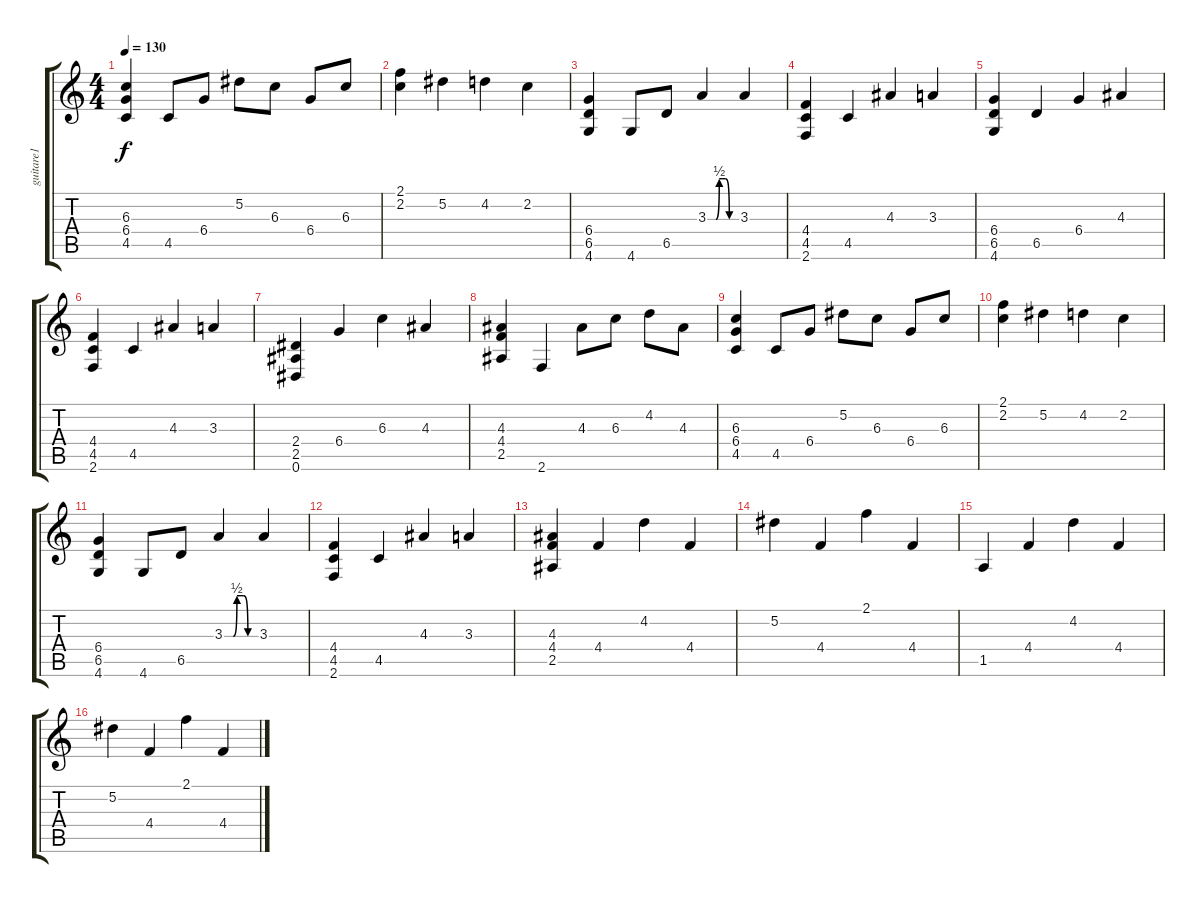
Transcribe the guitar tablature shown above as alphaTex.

\track ("guitare1" "guitare1") {instrument acousticguitarsteel}
\staff {score tabs}
\tuning (Eb4 Bb3 Gb3 Db3 Ab2 Eb2) {hide}
\ts (4 4)
\tempo 130
\clef g2
\ks c
(6.3 6.4 4.5).4{dy f} 4.5.8 6.4.8 5.2.8 6.3.8 6.4.8 6.3.8 |
(2.1 2.2).4 5.2.4 4.2.4 2.2.4 |
(6.4 6.5 4.6).4 4.6.8 6.5.8 3.3{be (custom 0 0 15 0 17 0 24 2 30 2 37 2 45 0 60 0)}.4 3.3.4 |
(4.4 4.5 2.6).4 4.5.4 4.3.4 3.3.4 |
(6.4 6.5 4.6).4 6.5.4 6.4.4 4.3.4 |
(4.4 4.5 2.6).4 4.5.4 4.3.4 3.3.4 |
(2.4 2.5 0.6).4 6.4.4 6.3.4 4.3.4 |
(4.3 4.4 2.5).4 2.6.4 4.3.8 6.3.8 4.2.8 4.3.8 |
(6.3 6.4 4.5).4 4.5.8 6.4.8 5.2.8 6.3.8 6.4.8 6.3.8 |
(2.1 2.2).4 5.2.4 4.2.4 2.2.4 |
(6.4 6.5 4.6).4 4.6.8 6.5.8 3.3{be (custom 0 0 15 0 17 0 24 2 30 2 37 2 45 0 60 0)}.4 3.3.4 |
(4.4 4.5 2.6).4 4.5.4 4.3.4 3.3.4 |
(4.3 4.4 2.5).4 4.4.4 4.2.4 4.4.4 |
5.2.4 4.4.4 2.1.4 4.4.4 |
1.5.4 4.4.4 4.2.4 4.4.4 |
5.2.4 4.4.4 2.1.4 4.4.4
